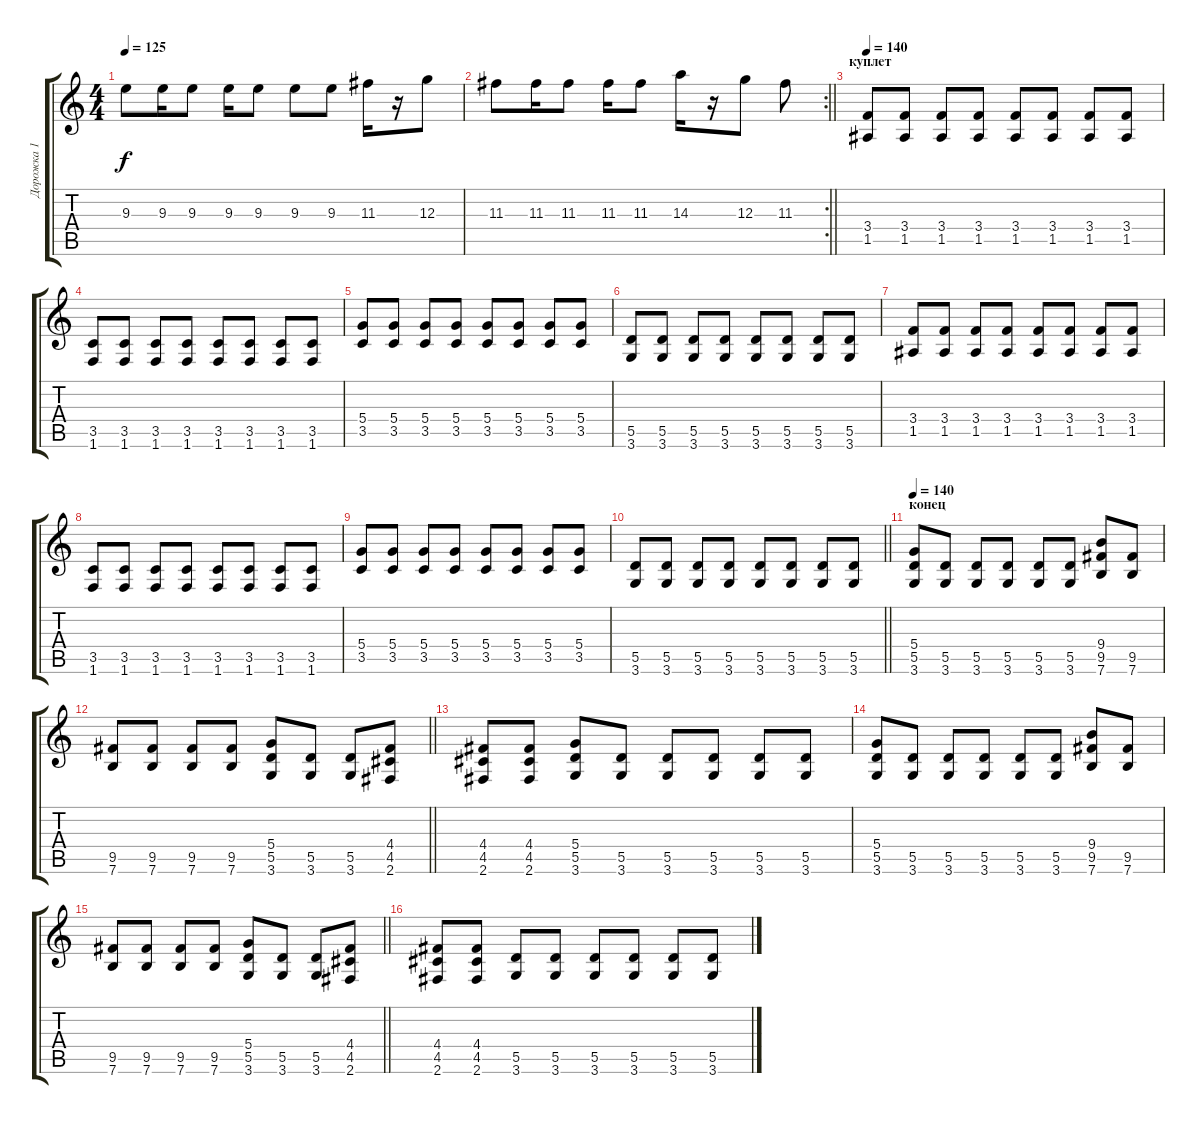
\track ("Дорожка 1" "Дорожка 1") {instrument distortionguitar}
\staff {score tabs}
\tuning (E4 B3 G3 D3 A2 E2) {hide}
\ts (4 4)
\tempo 125
\clef g2
\ks c
9.3.8{dy f} 9.3.16 9.3.8 9.3.16 9.3.8 9.3.8 9.3.8 11.3.16 r.16 12.3.8 |
\rc 2
\barLineRight lightlight
11.3.8 11.3.16 11.3.8 11.3.16 11.3.8 14.3.16 r.16 12.3.8 11.3.8 |
\section ("" "куплет")
\tempo 140
(3.4 1.5).8 (3.4 1.5).8 (3.4 1.5).8 (3.4 1.5).8 (3.4 1.5).8 (3.4 1.5).8 (3.4 1.5).8 (3.4 1.5).8 |
(3.5 1.6).8 (3.5 1.6).8 (3.5 1.6).8 (3.5 1.6).8 (3.5 1.6).8 (3.5 1.6).8 (3.5 1.6).8 (3.5 1.6).8 |
(5.4 3.5).8 (5.4 3.5).8 (5.4 3.5).8 (5.4 3.5).8 (5.4 3.5).8 (5.4 3.5).8 (5.4 3.5).8 (5.4 3.5).8 |
(5.5 3.6).8 (5.5 3.6).8 (5.5 3.6).8 (5.5 3.6).8 (5.5 3.6).8 (5.5 3.6).8 (5.5 3.6).8 (5.5 3.6).8 |
(3.4 1.5).8 (3.4 1.5).8 (3.4 1.5).8 (3.4 1.5).8 (3.4 1.5).8 (3.4 1.5).8 (3.4 1.5).8 (3.4 1.5).8 |
(3.5 1.6).8 (3.5 1.6).8 (3.5 1.6).8 (3.5 1.6).8 (3.5 1.6).8 (3.5 1.6).8 (3.5 1.6).8 (3.5 1.6).8 |
(5.4 3.5).8 (5.4 3.5).8 (5.4 3.5).8 (5.4 3.5).8 (5.4 3.5).8 (5.4 3.5).8 (5.4 3.5).8 (5.4 3.5).8 |
\barLineRight lightlight
(5.5 3.6).8 (5.5 3.6).8 (5.5 3.6).8 (5.5 3.6).8 (5.5 3.6).8 (5.5 3.6).8 (5.5 3.6).8 (5.5 3.6).8 |
\section ("" "конец")
\tempo 140
(5.4 5.5 3.6).8 (5.5 3.6).8 (5.5 3.6).8 (5.5 3.6).8 (5.5 3.6).8 (5.5 3.6).8 (9.4 9.5 7.6).8 (9.5 7.6).8 |
\barLineRight lightlight
(9.5 7.6).8 (9.5 7.6).8 (9.5 7.6).8 (9.5 7.6).8 (5.4 5.5 3.6).8 (5.5 3.6).8 (5.5 3.6).8 (4.4 4.5 2.6).8 |
(4.4 4.5 2.6).8 (4.4 4.5 2.6).8 (5.4 5.5 3.6).8 (5.5 3.6).8 (5.5 3.6).8 (5.5 3.6).8 (5.5 3.6).8 (5.5 3.6).8 |
(5.4 5.5 3.6).8 (5.5 3.6).8 (5.5 3.6).8 (5.5 3.6).8 (5.5 3.6).8 (5.5 3.6).8 (9.4 9.5 7.6).8 (9.5 7.6).8 |
\barLineRight lightlight
(9.5 7.6).8 (9.5 7.6).8 (9.5 7.6).8 (9.5 7.6).8 (5.4 5.5 3.6).8 (5.5 3.6).8 (5.5 3.6).8 (4.4 4.5 2.6).8 |
(4.4 4.5 2.6).8 (4.4 4.5 2.6).8 (5.5 3.6).8 (5.5 3.6).8 (5.5 3.6).8 (5.5 3.6).8 (5.5 3.6).8 (5.5 3.6).8
